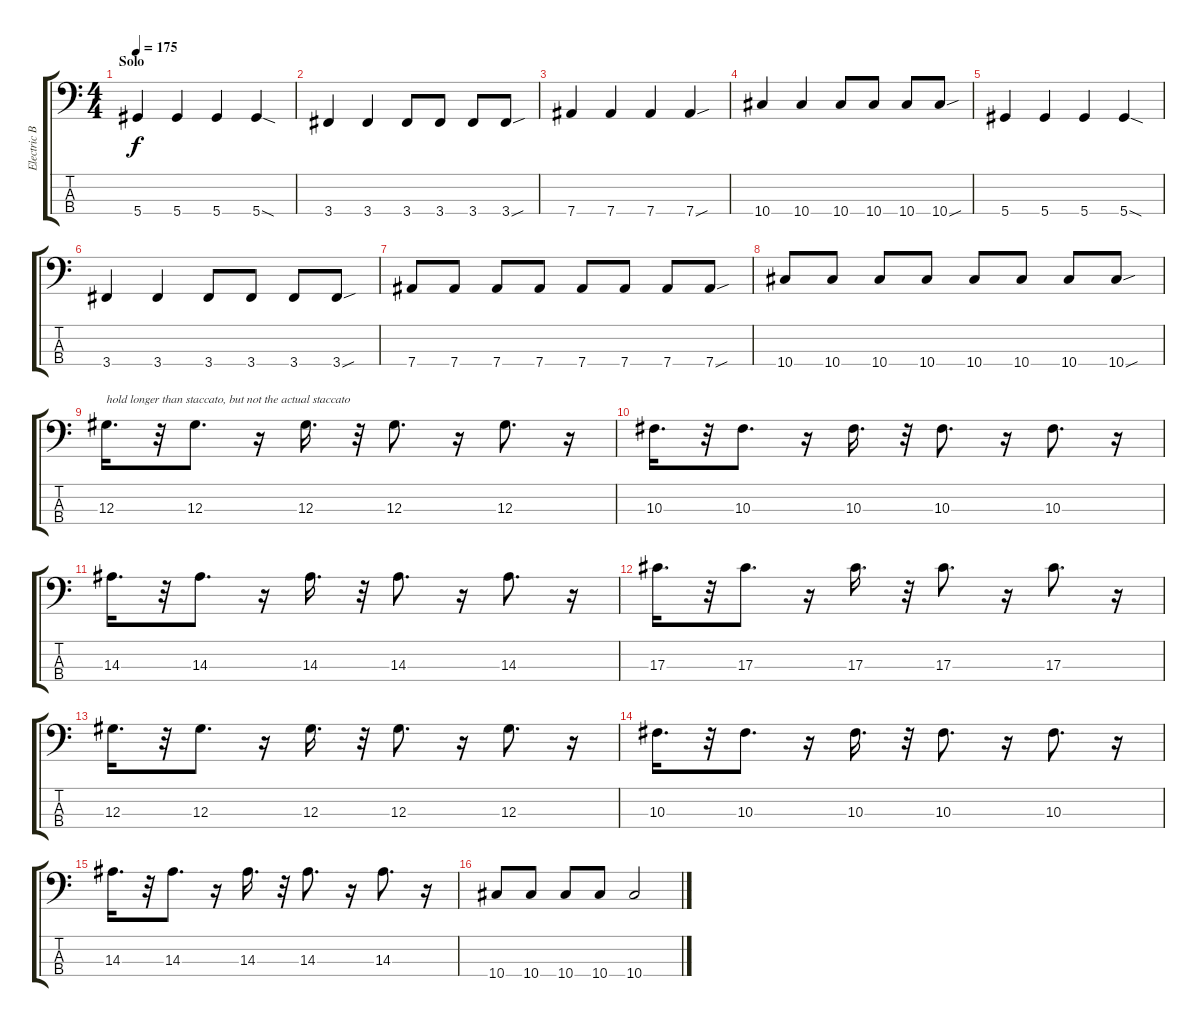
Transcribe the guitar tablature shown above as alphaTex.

\track ("Electric Bass" "Electric B") {instrument electricbassfinger}
\staff {score tabs}
\tuning (Gb2 Db2 Ab1 Eb1) {hide}
\ts (4 4)
\section ("" "Solo")
\tempo 175
\clef f4
\ks c
5.4.4{dy f} 5.4.4 5.4.4 5.4{sod}.4 |
3.4.4 3.4.4 3.4.8 3.4.8 3.4.8 3.4{sou}.8 |
7.4.4 7.4.4 7.4.4 7.4{sou}.4 |
10.4.4 10.4.4 10.4.8 10.4.8 10.4.8 10.4{sou}.8 |
5.4.4 5.4.4 5.4.4 5.4{sod}.4 |
3.4.4 3.4.4 3.4.8 3.4.8 3.4.8 3.4{sou}.8 |
7.4.8 7.4.8 7.4.8 7.4.8 7.4.8 7.4.8 7.4.8 7.4{sou}.8 |
10.4.8 10.4.8 10.4.8 10.4.8 10.4.8 10.4.8 10.4.8 10.4{sou}.8 |
12.3.16{d txt "hold longer than staccato, but not the actual staccato"} r.32 12.3.8{d} r.16 12.3.16{d} r.32 12.3.8{d} r.16 12.3.8{d} r.16 |
10.3.16{d} r.32 10.3.8{d} r.16 10.3.16{d} r.32 10.3.8{d} r.16 10.3.8{d} r.16 |
14.3.16{d} r.32 14.3.8{d} r.16 14.3.16{d} r.32 14.3.8{d} r.16 14.3.8{d} r.16 |
17.3.16{d} r.32 17.3.8{d} r.16 17.3.16{d} r.32 17.3.8{d} r.16 17.3.8{d} r.16 |
12.3.16{d} r.32 12.3.8{d} r.16 12.3.16{d} r.32 12.3.8{d} r.16 12.3.8{d} r.16 |
10.3.16{d} r.32 10.3.8{d} r.16 10.3.16{d} r.32 10.3.8{d} r.16 10.3.8{d} r.16 |
14.3.16{d} r.32 14.3.8{d} r.16 14.3.16{d} r.32 14.3.8{d} r.16 14.3.8{d} r.16 |
10.4.8 10.4.8 10.4.8 10.4.8 10.4.2
